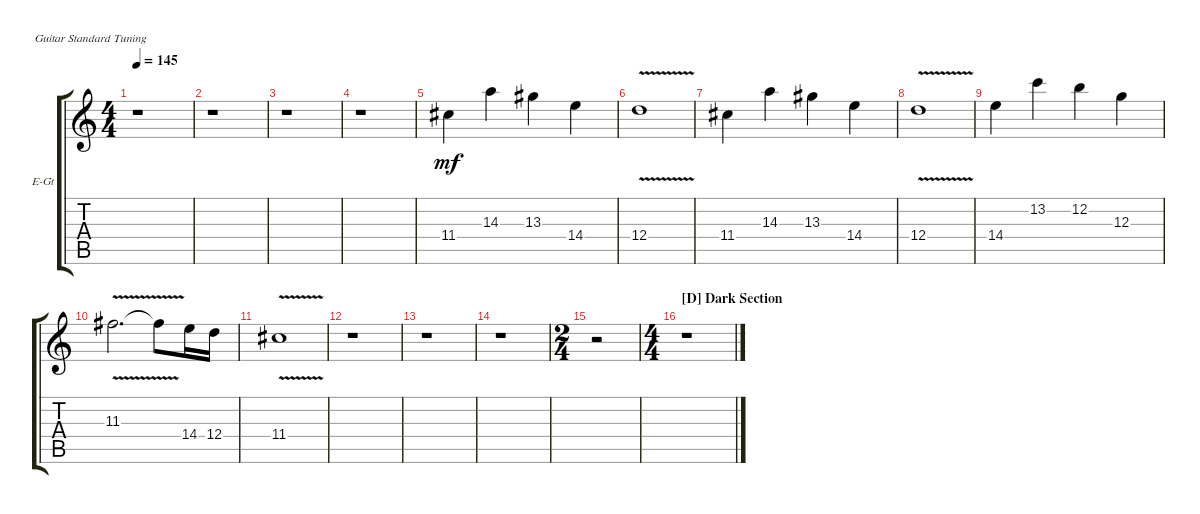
\defaultSystemsLayout 4
\bracketExtendMode groupsimilarinstruments
\firstSystemTrackNameOrientation horizontal
\otherSystemsTrackNameOrientation horizontal
\track ("Violin/Viola" "E-Gt") {instrument electricguitarclean}
\staff {score tabs}
\tuning (E4 B3 G3 D3 A2 E2)
\ts (4 4)
\tempo 145
\clef g2
\scale
0.333333
\ks c
r.1{dy mf} |
\scale
0.333333 r.1 |
\scale
0.333333 r.1 |
\scale
0.333333 r.1 |
\scale
0.333333 11.4.4 14.3.4 13.3.4 14.4.4 |
\scale
0.333333 12.4{v}.1 |
\scale
0.333333 11.4.4 14.3.4 13.3.4 14.4.4 |
\scale
0.333333 12.4{v}.1 |
\scale
0.333333 14.4.4 13.2.4 12.2.4 12.3.4 |
\scale
0.333333 11.3{v}.2{d} 11.3{v t}.8 14.4.16 12.4.16 |
\scale
0.333333 11.4{v}.1 |
\scale
0.333333 r.1 |
\scale
0.333333 r.1 |
\scale
0.209459 r.1 |
\ts (2 4)
\scale
0.39527 r.2 |
\ts (4 4)
\section ("D" "Dark Section")
\scale
0.39527 r.1
